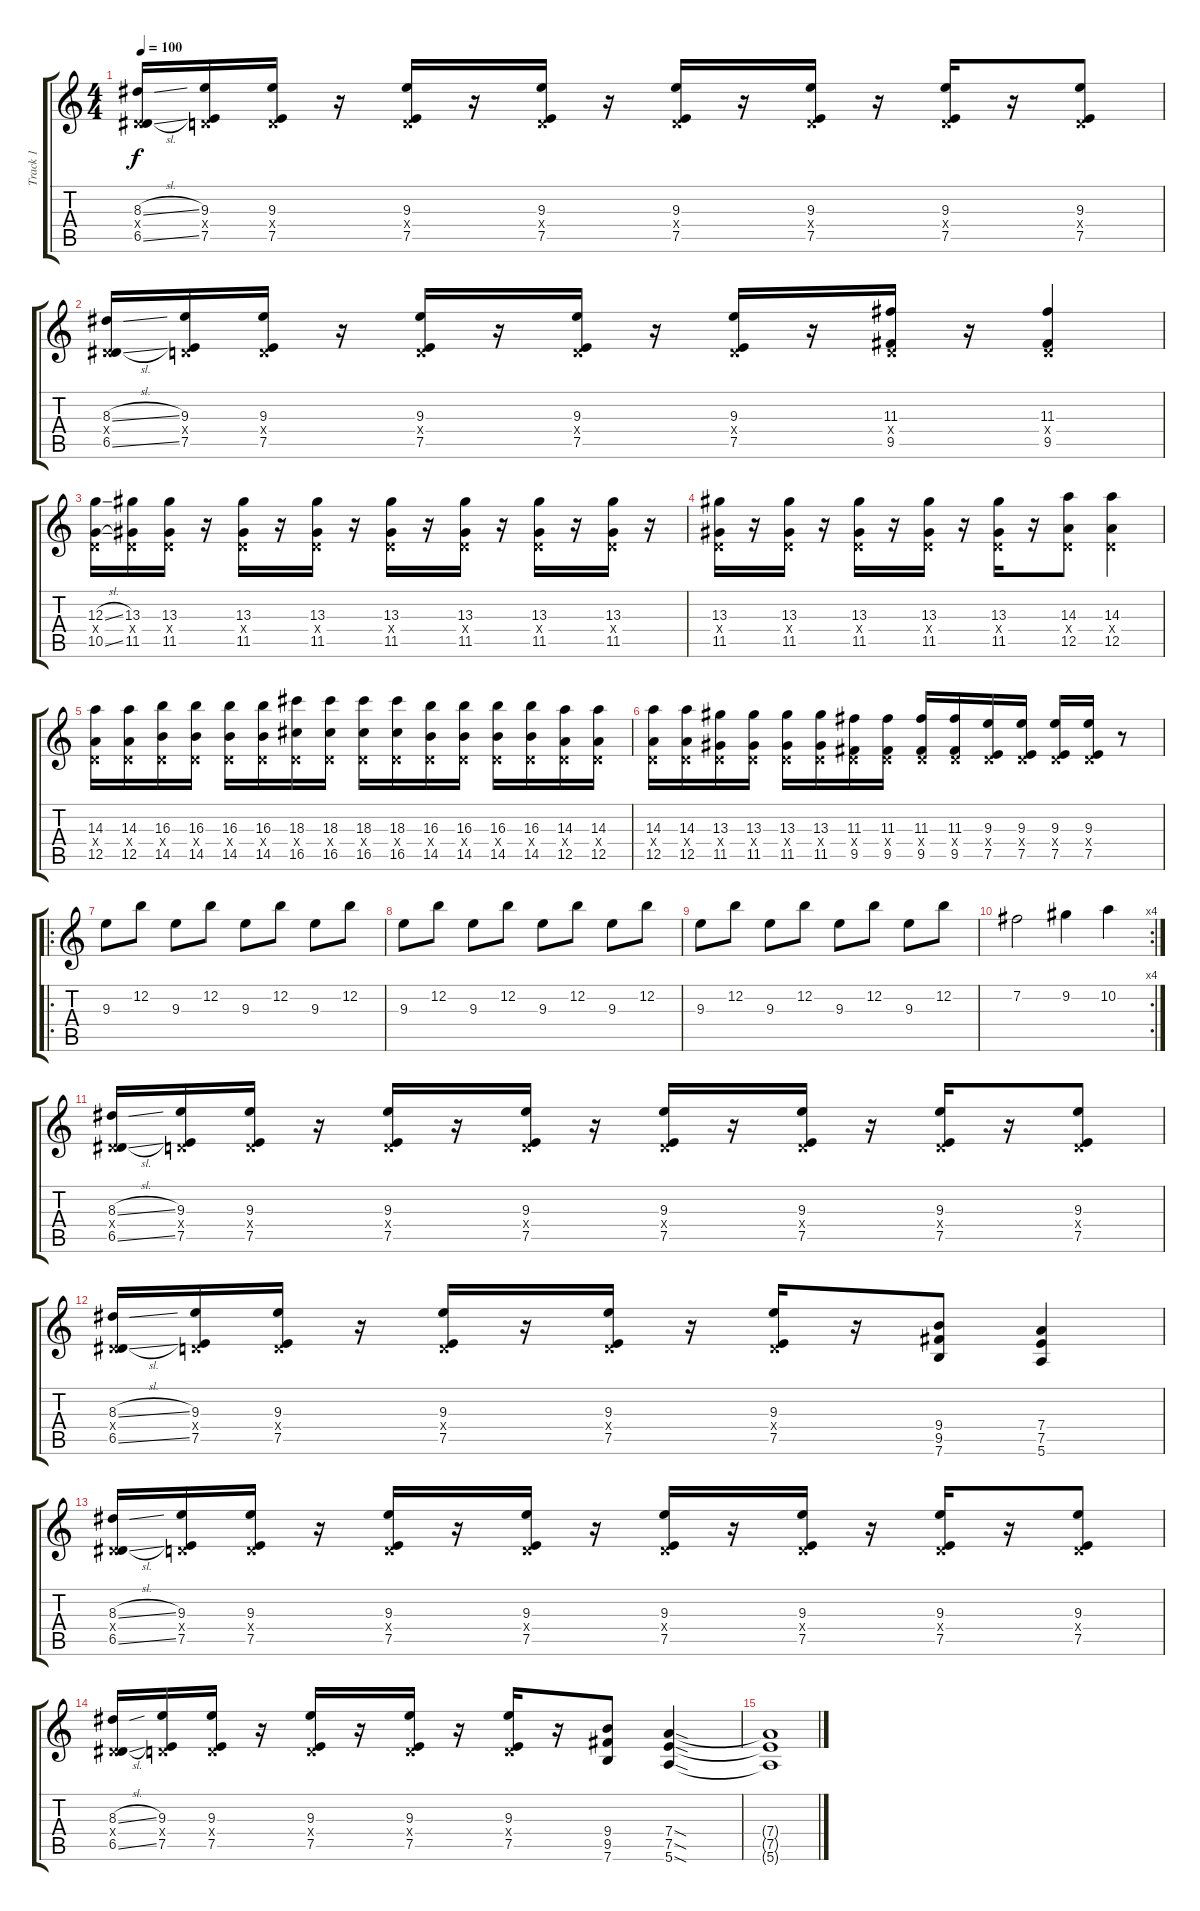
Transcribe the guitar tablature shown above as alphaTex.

\track ("Track 1" "Track 1") {instrument overdrivenguitar}
\staff {score tabs}
\tuning (E4 B3 G3 D3 A2 E2) {hide}
\ts (4 4)
\tempo 100
\clef g2
\ks c
(8.3{sl} 0.4{x} 6.5{sl}).16{dy f} (9.3 0.4{x} 7.5).16 (9.3 0.4{x} 7.5).16 r.16 (9.3 0.4{x} 7.5).16 r.16 (9.3 0.4{x} 7.5).16 r.16 (9.3 0.4{x} 7.5).16 r.16 (9.3 0.4{x} 7.5).16 r.16 (9.3 0.4{x} 7.5).16 r.16 (9.3 0.4{x} 7.5).8 |
(8.3{sl} 0.4{x} 6.5{sl}).16 (9.3 0.4{x} 7.5).16 (9.3 0.4{x} 7.5).16 r.16 (9.3 0.4{x} 7.5).16 r.16 (9.3 0.4{x} 7.5).16 r.16 (9.3 0.4{x} 7.5).16 r.16 (11.3 0.4{x} 9.5).16 r.16 (11.3 0.4{x} 9.5).4 |
(12.3{sl} 0.4{x} 10.5{sl}).16 (13.3 0.4{x} 11.5).16 (13.3 0.4{x} 11.5).16 r.16 (13.3 0.4{x} 11.5).16 r.16 (13.3 0.4{x} 11.5).16 r.16 (13.3 0.4{x} 11.5).16 r.16 (13.3 0.4{x} 11.5).16 r.16 (13.3 0.4{x} 11.5).16 r.16 (13.3 0.4{x} 11.5).16 r.16 |
(13.3 0.4{x} 11.5).16 r.16 (13.3 0.4{x} 11.5).16 r.16 (13.3 0.4{x} 11.5).16 r.16 (13.3 0.4{x} 11.5).16 r.16 (13.3 0.4{x} 11.5).16 r.16 (14.3 0.4{x} 12.5).8 (14.3 0.4{x} 12.5).4 |
(14.3 0.4{x} 12.5).16 (14.3 0.4{x} 12.5).16 (16.3 0.4{x} 14.5).16 (16.3 0.4{x} 14.5).16 (16.3 0.4{x} 14.5).16 (16.3 0.4{x} 14.5).16 (18.3 0.4{x} 16.5).16 (18.3 0.4{x} 16.5).16 (18.3 0.4{x} 16.5).16 (18.3 0.4{x} 16.5).16 (16.3 0.4{x} 14.5).16 (16.3 0.4{x} 14.5).16 (16.3 0.4{x} 14.5).16 (16.3 0.4{x} 14.5).16 (14.3 0.4{x} 12.5).16 (14.3 0.4{x} 12.5).16 |
(14.3 0.4{x} 12.5).16 (14.3 0.4{x} 12.5).16 (13.3 0.4{x} 11.5).16 (13.3 0.4{x} 11.5).16 (13.3 0.4{x} 11.5).16 (13.3 0.4{x} 11.5).16 (11.3 0.4{x} 9.5).16 (11.3 0.4{x} 9.5).16 (11.3 0.4{x} 9.5).16 (11.3 0.4{x} 9.5).16 (9.3 0.4{x} 7.5).16 (9.3 0.4{x} 7.5).16 (9.3 0.4{x} 7.5).16 (9.3 0.4{x} 7.5).16 r.8 |
\ro
9.3.8 12.2.8 9.3.8 12.2.8 9.3.8 12.2.8 9.3.8 12.2.8 |
9.3.8 12.2.8 9.3.8 12.2.8 9.3.8 12.2.8 9.3.8 12.2.8 |
9.3.8 12.2.8 9.3.8 12.2.8 9.3.8 12.2.8 9.3.8 12.2.8 |
\rc 4
7.2.2 9.2.4 10.2.4 |
(8.3{sl} 0.4{x} 6.5{sl}).16 (9.3 0.4{x} 7.5).16 (9.3 0.4{x} 7.5).16 r.16 (9.3 0.4{x} 7.5).16 r.16 (9.3 0.4{x} 7.5).16 r.16 (9.3 0.4{x} 7.5).16 r.16 (9.3 0.4{x} 7.5).16 r.16 (9.3 0.4{x} 7.5).16 r.16 (9.3 0.4{x} 7.5).8 |
(8.3{sl} 0.4{x} 6.5{sl}).16 (9.3 0.4{x} 7.5).16 (9.3 0.4{x} 7.5).16 r.16 (9.3 0.4{x} 7.5).16 r.16 (9.3 0.4{x} 7.5).16 r.16 (9.3 0.4{x} 7.5).16 r.16 (9.4 9.5 7.6).8 (7.4 7.5 5.6).4 |
(8.3{sl} 0.4{x} 6.5{sl}).16 (9.3 0.4{x} 7.5).16 (9.3 0.4{x} 7.5).16 r.16 (9.3 0.4{x} 7.5).16 r.16 (9.3 0.4{x} 7.5).16 r.16 (9.3 0.4{x} 7.5).16 r.16 (9.3 0.4{x} 7.5).16 r.16 (9.3 0.4{x} 7.5).16 r.16 (9.3 0.4{x} 7.5).8 |
(8.3{sl} 0.4{x} 6.5{sl}).16 (9.3 0.4{x} 7.5).16 (9.3 0.4{x} 7.5).16 r.16 (9.3 0.4{x} 7.5).16 r.16 (9.3 0.4{x} 7.5).16 r.16 (9.3 0.4{x} 7.5).16 r.16 (9.4 9.5 7.6).8 (7.4{sod} 7.5{sod} 5.6{sod}).4 |
(7.4{t} 7.5{t} 5.6{t}).1
